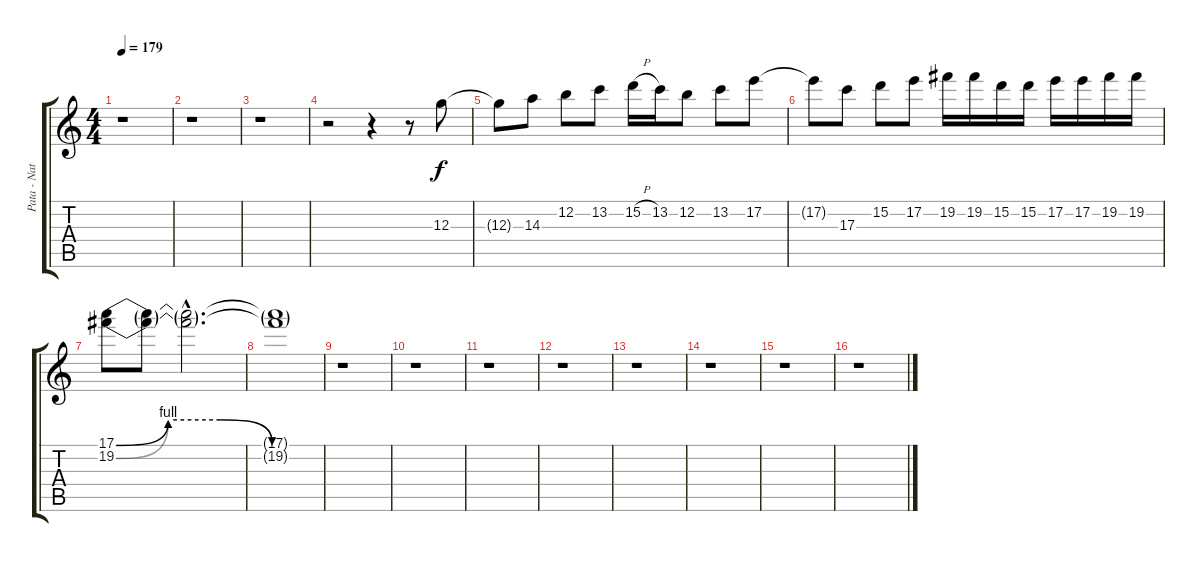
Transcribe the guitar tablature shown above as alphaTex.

\track ("Pata - Natural tone" "Pata - Nat") {instrument electricguitarclean}
\staff {score tabs}
\tuning (E4 B3 G3 D3 A2 E2) {hide}
\ts (4 4)
\tempo 179
\clef g2
\ks c
r.1{dy f} |
r.1 |
r.1 |
r.2 r.4 r.8 12.3.8 |
12.3{t}.8 14.3.8 12.2.8 13.2.8 15.2{h}.16 13.2.16 12.2.8 13.2.8 17.2.8 |
17.2{t}.8 17.3.8 15.2.8 17.2.8 19.2.16 19.2.16 15.2.16 15.2.16 17.2.16 17.2.16 19.2.16 19.2.16 |
(17.1{be (custom 0 0 15 4 30 4 45 0 60 0)} 19.2{be (custom 0 0 15 4 30 4 45 0 60 0)}).8 (17.1{t} 19.2{t}).8 (17.1{hac t} 19.2{hac t}).2{d} |
(17.1{t} 19.2{t}).1 |
r.1 |
r.1 |
r.1 |
r.1 |
r.1 |
r.1 |
r.1 |
r.1
